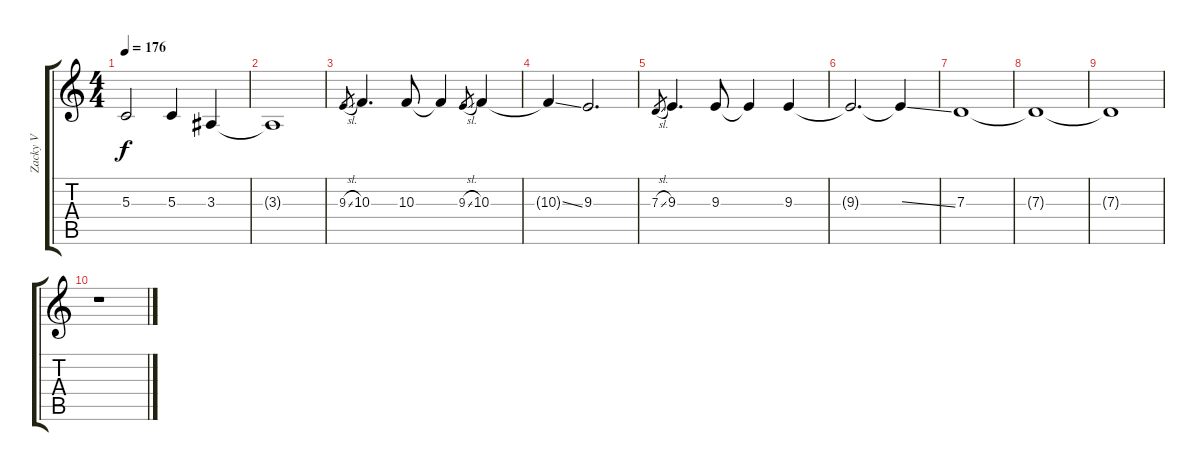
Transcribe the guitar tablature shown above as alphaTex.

\track ("   Zacky Vengeance - Vocals" "   Zacky V") {instrument sopranosax}
\staff {score tabs}
\tuning (E4 B3 G3 D3 A2 D2) {hide}
\ts (4 4)
\tempo 176
\clef g2
\ks c
5.3.2{dy f} 5.3.4 3.3.4 |
3.3{t}.1 |
9.3{sl}.8{gr} 10.3.4{d} 10.3.8 10.3{t}.4 9.3{sl}.8{gr} 10.3.4 |
10.3{ss t}.4 9.3.2{d} |
7.3{sl}.8{gr} 9.3.4{d} 9.3.8 9.3{t}.4 9.3.4 |
9.3{t}.2{d} 9.3{ss t}.4 |
7.3.1 |
7.3{t}.1 |
7.3{t}.1 |
r.1
